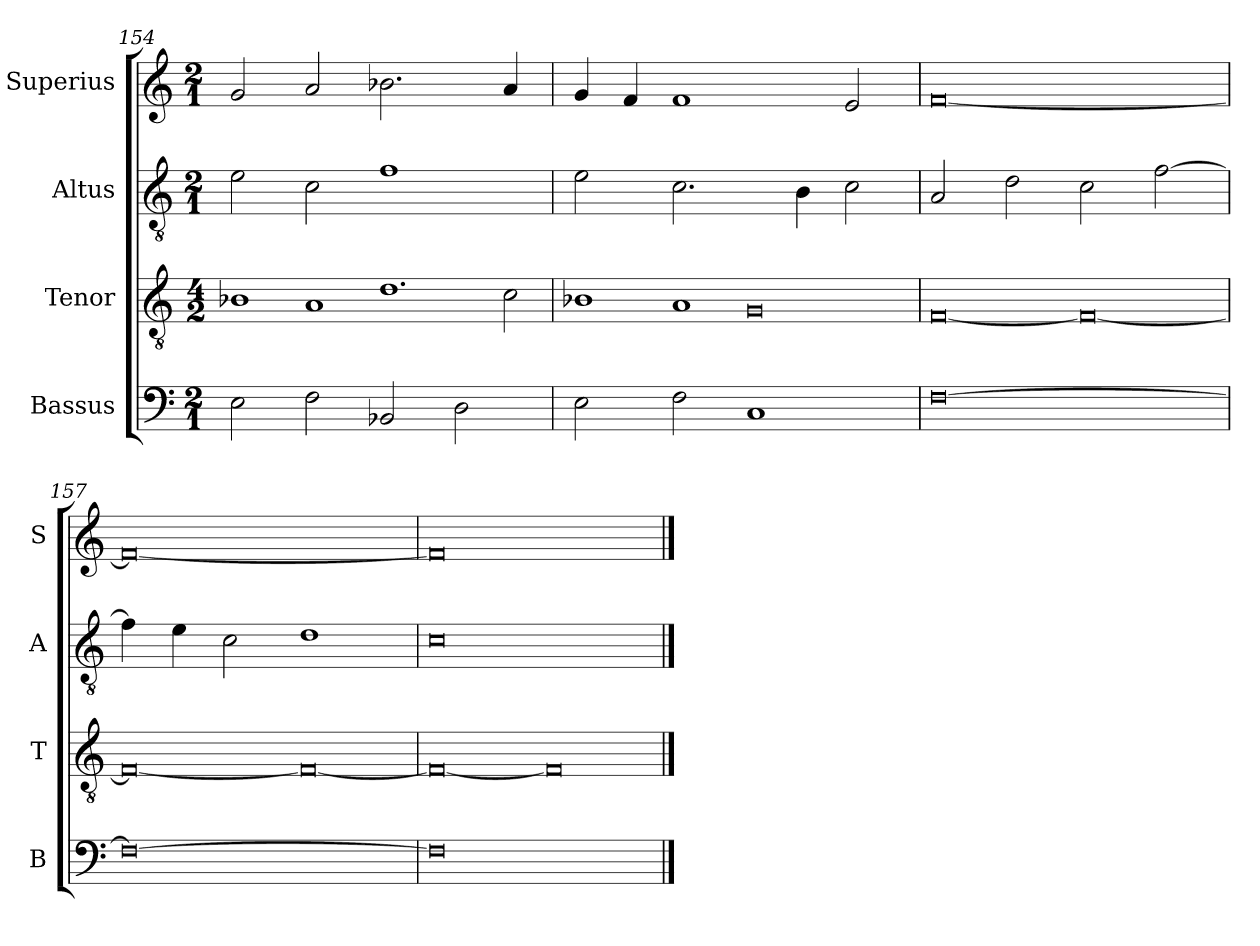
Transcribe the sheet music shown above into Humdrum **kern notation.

**kern	**kern	**kern	**kern
*part4	*part3	*part2	*part1
*staff4	*staff3	*staff2	*staff1
*I"Bassus	*I"Tenor	*I"Altus	*I"Superius
*I'B	*I'T	*I'A	*I'S
*clefF4	*clefGv2	*clefGv2	*clefG2
*k[]	*k[]	*k[]	*k[]
*M2/1	*M4/2	*M2/1	*M2/1
=154	=154	=154	=154
!	!LO:N:vis=1	!	!
2E\	2B-X	2e\	2g/
!	!LO:N:vis=1	!	!
2F\	2A	2c\	2a/
!	!LO:N:vis=1.	!	!
2BB-X/	2.d	1f	2.b-X\
2D\	.	.	.
!	!LO:N:vis=2	!	!
.	4c\	.	4a/
=155	=155	=155	=155
!	!LO:N:vis=1	!	!
2E\	2B-X	2e\	4g/
.	.	.	4f/
!	!LO:N:vis=1	!	!
2F\	2A	2.c\	1f
!	!LO:N:vis=0	!	!
1C	1G	.	.
.	.	4B\	.
.	.	2c\	2e/
=156	=156	=156	=156
!	!LO:N:vis=0	!	!
[0F	[1F	2A/	[0f
.	.	2d\	.
!	!LO:N:vis=0	!	!
.	1F_	2c\	.
.	.	[2f\	.
=157	=157	=157	=157
!	!LO:N:vis=0	!	!
0F_	1F_	4f\]	0f_
.	.	4e\	.
.	.	2c\	.
!	!LO:N:vis=0	!	!
.	1F_	1d	.
=158	=158	=158	=158
!	!LO:N:vis=0	!	!
0F]	1F_	0c	0f]
!	!LO:N:vis=0	!	!
.	1F]	.	.
==	==	==	==
*-	*-	*-	*-
